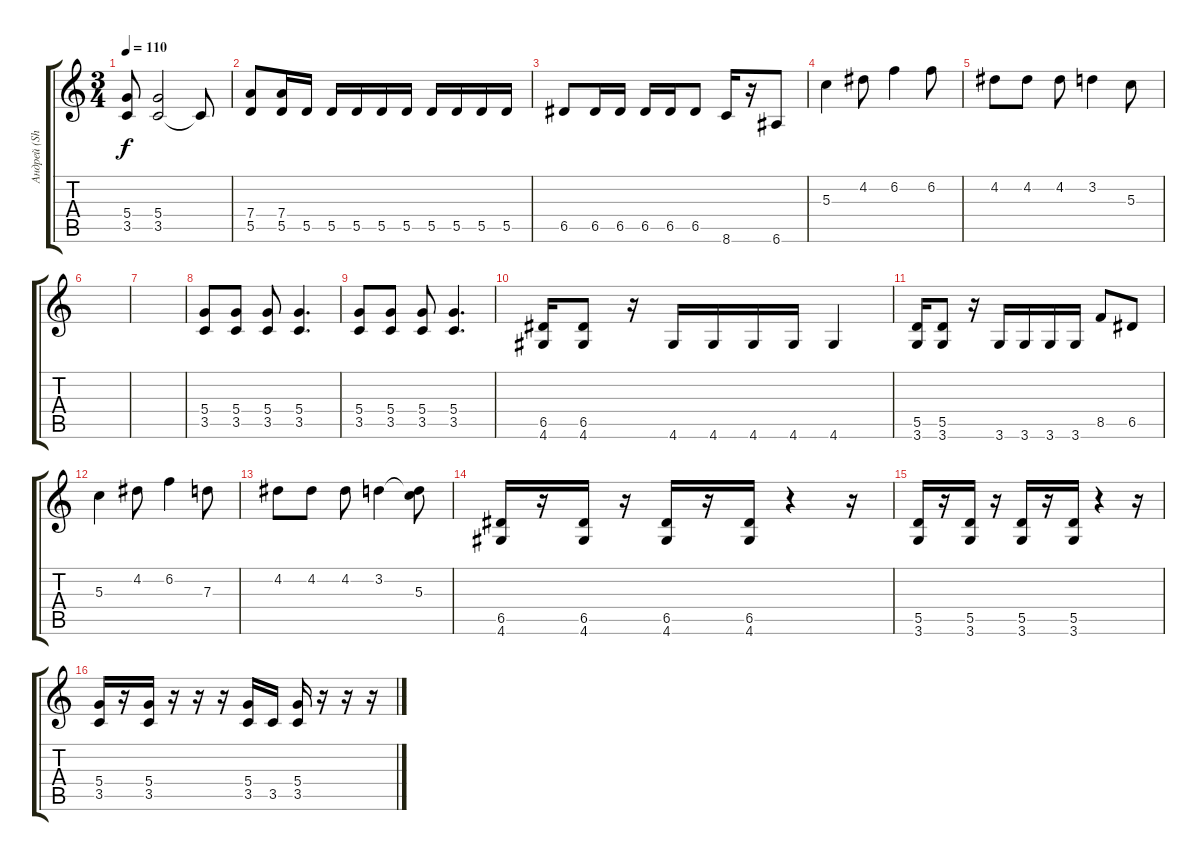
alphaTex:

\track ("Андрей (Shu)" "Андрей (Sh") {instrument distortionguitar}
\staff {score tabs}
\tuning (E4 B3 G3 D3 A2 E2) {hide}
\ts (3 4)
\tempo 110
\clef g2
\ks c
(5.4 3.5).8{dy f} (5.4 3.5).2 3.5{t}.8 |
(7.4 5.5).8 (7.4 5.5).16 5.5.16 5.5.16 5.5.16 5.5.16 5.5.16 5.5.16 5.5.16 5.5.16 5.5.16 |
6.5.8 6.5.16 6.5.16 6.5.16 6.5.16 6.5.8 8.6.16 r.16 6.6.8 |
5.3.4 4.2.8 6.2.4 6.2.8 |
4.2.8 4.2.8 4.2.8 3.2.4 5.3.8 |
|
|
(5.4 3.5).8 (5.4 3.5).8 (5.4 3.5).8 (5.4 3.5).4{d} |
(5.4 3.5).8 (5.4 3.5).8 (5.4 3.5).8 (5.4 3.5).4{d} |
(6.5 4.6).16 (6.5 4.6).8 r.16 4.6.16 4.6.16 4.6.16 4.6.16 4.6.4 |
(5.5 3.6).16 (5.5 3.6).8 r.16 3.6.16 3.6.16 3.6.16 3.6.16 8.5.8 6.5.8 |
5.3.4 4.2.8 6.2.4 7.3.8 |
4.2.8 4.2.8 4.2.8 3.2.4 (3.2{t} 5.3).8 |
(6.5 4.6).16 r.16 (6.5 4.6).16 r.16 (6.5 4.6).16 r.16 (6.5 4.6).16 r.4 r.16 |
(5.5 3.6).16 r.16 (5.5 3.6).16 r.16 (5.5 3.6).16 r.16 (5.5 3.6).16 r.4 r.16 |
(5.4 3.5).16 r.16 (5.4 3.5).16 r.16 r.16 r.16 (5.4 3.5).16 3.5.16 (5.4 3.5).16 r.16 r.16 r.16
